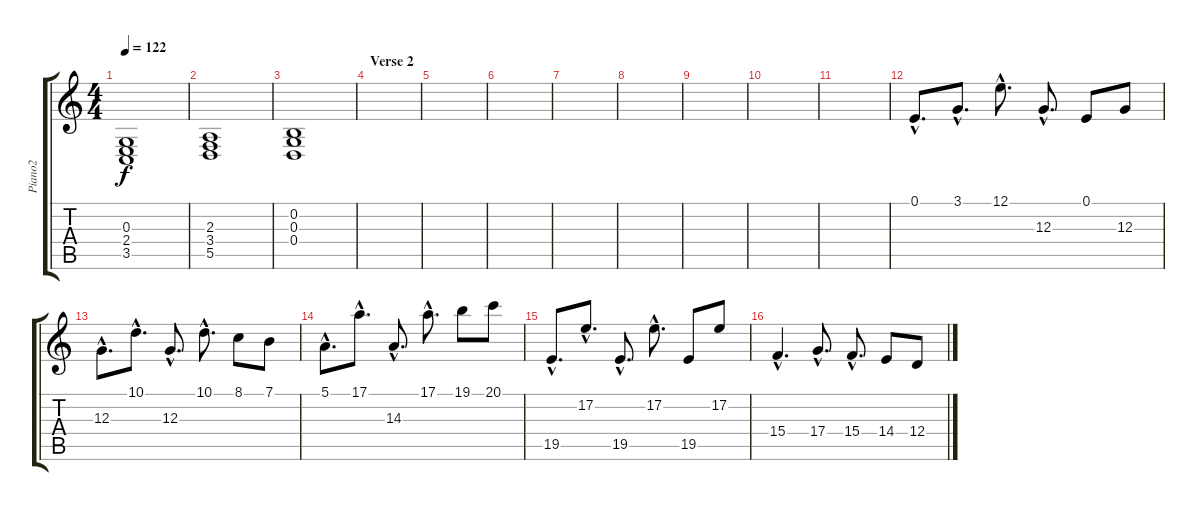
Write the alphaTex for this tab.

\track ("Piano2" "Piano2") {instrument acousticgrandpiano}
\staff {score tabs}
\tuning (E4 B3 G3 D3 A2 E2) {hide}
\ts (4 4)
\tempo 122
\clef g2
\ks c
(0.3 2.4 3.5).1{dy f} |
(2.3 3.4 5.5).1 |
(0.2 0.3 0.4).1 |
\section ("" "Verse 2")
|
|
|
|
|
|
|
|
0.1{hac}.8{d volume 10 instrument stringensemble1} 3.1{hac}.8{d} 12.1{hac}.8{d} 12.3{hac}.8{d} 0.1.8 12.3.8 |
12.3{hac}.8{d} 10.1{hac}.8{d} 12.3{hac}.8{d} 10.1{hac}.8{d} 8.1.8 7.1.8 |
5.1{hac}.8{d} 17.1{hac}.8{d} 14.3{hac}.8{d} 17.1{hac}.8{d} 19.1.8 20.1.8 |
19.5{hac}.8{d} 17.2{hac}.8{d} 19.5{hac}.8{d} 17.2{hac}.8{d} 19.5.8 17.2.8 |
15.4{hac}.4{d} 17.4{hac}.8{d} 15.4{hac}.8{d} 14.4.8 12.4.8
